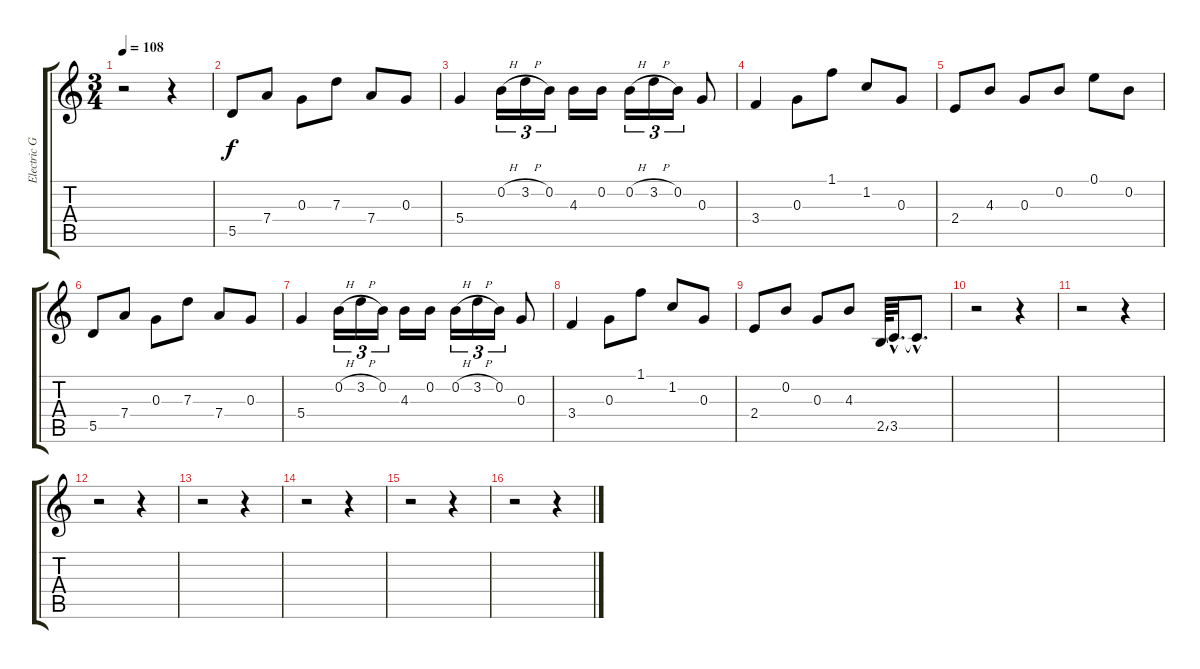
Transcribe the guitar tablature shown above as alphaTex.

\track ("Electric Guitar (Riff A)" "Electric G") {instrument electricguitarclean}
\staff {score tabs}
\tuning (E4 B3 G3 D3 A2 E2) {hide}
\ts (3 4)
\tempo 108
\clef g2
\ks c
r.2{dy f} r.4 |
5.5.8 7.4.8 0.3.8 7.3.8 7.4.8 0.3.8 |
5.4.4 0.2{h}.16{tu (3 2)} 3.2{h}.16{tu (3 2)} 0.2.16{tu (3 2)} 4.3.16 0.2.16 0.2{h}.16{tu (3 2)} 3.2{h}.16{tu (3 2)} 0.2.16{tu (3 2)} 0.3.8 |
3.4.4 0.3.8 1.1.8 1.2.8 0.3.8 |
2.4.8 4.3.8 0.3.8 0.2.8 0.1.8 0.2.8 |
5.5.8 7.4.8 0.3.8 7.3.8 7.4.8 0.3.8 |
5.4.4 0.2{h}.16{tu (3 2)} 3.2{h}.16{tu (3 2)} 0.2.16{tu (3 2)} 4.3.16 0.2.16 0.2{h}.16{tu (3 2)} 3.2{h}.16{tu (3 2)} 0.2.16{tu (3 2)} 0.3.8 |
3.4.4 0.3.8 1.1.8 1.2.8 0.3.8 |
2.4.8 0.2.8 0.3.8 4.3.8 2.5{ss}.64 3.5{hac}.32{d} 3.5{hac t}.8{d} |
r.2 r.4 |
r.2 r.4 |
r.2 r.4 |
r.2 r.4 |
r.2 r.4 |
r.2 r.4 |
r.2 r.4
